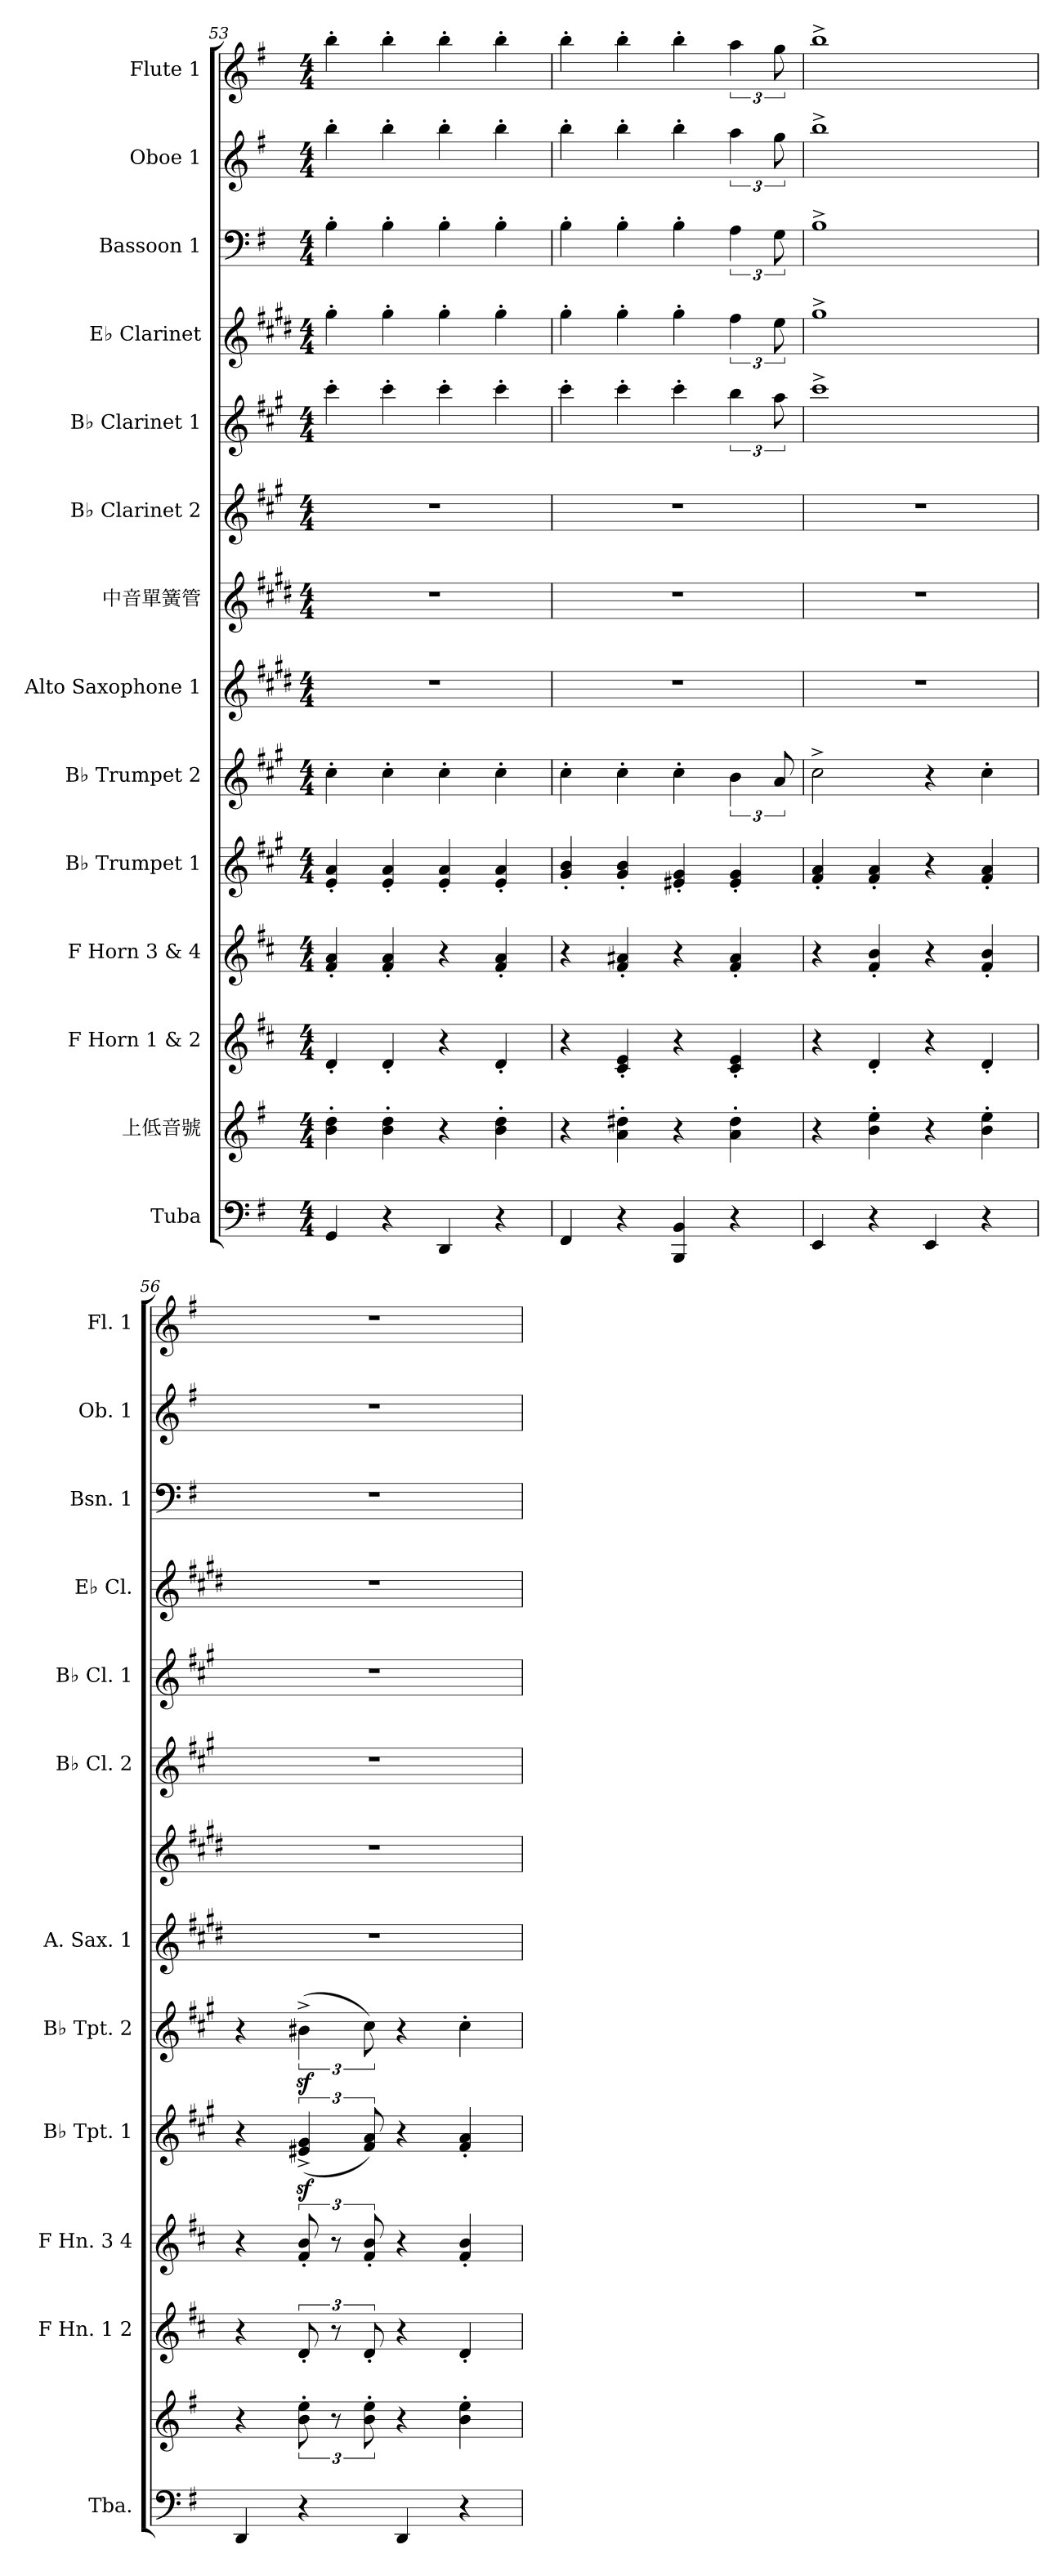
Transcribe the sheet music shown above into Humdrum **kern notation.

**kern	**kern	**kern	**kern	**kern	**kern	**kern	**kern	**kern	**kern	**kern	**kern	**kern	**kern
*part14	*part13	*part12	*part11	*part10	*part9	*part8	*part7	*part6	*part5	*part4	*part3	*part2	*part1
*staff14	*staff13	*staff12	*staff11	*staff10	*staff9	*staff8	*staff7	*staff6	*staff5	*staff4	*staff3	*staff2	*staff1
*I"Tuba	*I"上低音號	*I"F Horn 1 &amp; 2	*I"F Horn 3 &amp; 4	*I"B♭ Trumpet 1	*I"B♭ Trumpet 2	*I"Alto Saxophone 1	*I"中音單簧管	*I"B♭ Clarinet 2	*I"B♭ Clarinet 1	*I"E♭ Clarinet	*I"Bassoon 1	*I"Oboe 1	*I"Flute 1
*I'Tba.	*	*I'F Hn. 1 2	*I'F Hn. 3 4	*I'B♭ Tpt. 1	*I'B♭ Tpt. 2	*I'A. Sax. 1	*	*I'B♭ Cl. 2	*I'B♭ Cl. 1	*I'E♭ Cl.	*I'Bsn. 1	*I'Ob. 1	*I'Fl. 1
*clefF4	*clefG2	*clefG2	*clefG2	*clefG2	*clefG2	*clefG2	*clefG2	*clefG2	*clefG2	*clefG2	*clefF4	*clefG2	*clefG2
*	*ITrd8c14	*ITrd4c7	*ITrd4c7	*ITrd1c2	*ITrd1c2	*ITrd5c9	*ITrd5c9	*ITrd1c2	*ITrd1c2	*ITrd-2c-3	*	*	*
*k[f#]	*k[f#]	*k[f#]	*k[f#]	*k[f#]	*k[f#]	*k[f#]	*k[f#]	*k[f#]	*k[f#]	*k[f#]	*k[f#]	*k[f#]	*k[f#]
*M4/4	*M4/4	*M4/4	*M4/4	*M4/4	*M4/4	*M4/4	*M4/4	*M4/4	*M4/4	*M4/4	*M4/4	*M4/4	*M4/4
=53	=53	=53	=53	=53	=53	=53	=53	=53	=53	=53	=53	=53	=53
4GG/	4B\' 4d\'	4G'/	4B/' 4d/'	4d/' 4g/'	4b'\	1r	1r	1r	4bb'\	4bb'\	4B'\	4bb'\	4bb'\
4r	4B\' 4d\'	4G'/	4B/' 4d/'	4d/' 4g/'	4b'\	.	.	.	4bb'\	4bb'\	4B'\	4bb'\	4bb'\
4DD/	4r	4r	4r	4d/' 4g/'	4b'\	.	.	.	4bb'\	4bb'\	4B'\	4bb'\	4bb'\
4r	4B\' 4d\'	4G'/	4B/' 4d/'	4d/' 4g/'	4b'\	.	.	.	4bb'\	4bb'\	4B'\	4bb'\	4bb'\
=54	=54	=54	=54	=54	=54	=54	=54	=54	=54	=54	=54	=54	=54
4FF#/	4r	4r	4r	4f#/' 4a/'	4b'\	1r	1r	1r	4bb'\	4bb'\	4B'\	4bb'\	4bb'\
4r	4A\' 4d#X\'	4F#/' 4A/'	4B/' 4d#X/'	4f#/' 4a/'	4b'\	.	.	.	4bb'\	4bb'\	4B'\	4bb'\	4bb'\
4BBB/ 4BB/	4r	4r	4r	4d#X/' 4f#/'	4b'\	.	.	.	4bb'\	4bb'\	4B'\	4bb'\	4bb'\
4r	4A\' 4d#\'	4F#/' 4A/'	4B/' 4d#/'	4d#/' 4f#/'	6a\	.	.	.	6aa\	6aa\	6A\	6aa\	6aa\
.	.	.	.	.	12g/	.	.	.	12gg\	12gg\	12G\	12gg\	12gg\
=55	=55	=55	=55	=55	=55	=55	=55	=55	=55	=55	=55	=55	=55
4EE/	4r	4r	4r	4e/' 4g/'	2b^\	1r	1r	1r	1bb^	1bb^	1B^	1bb^	1bb^
4r	4B\' 4e\'	4G'/	4B/' 4e/'	4e/' 4g/'	.	.	.	.	.	.	.	.	.
4EE/	4r	4r	4r	4r	4r	.	.	.	.	.	.	.	.
4r	4B\' 4e\'	4G'/	4B/' 4e/'	4e/' 4g/'	4b'\	.	.	.	.	.	.	.	.
!!LO:PB:g=z
=56	=56	=56	=56	=56	=56	=56	=56	=56	=56	=56	=56	=56	=56
4DD/	4r	4r	4r	4r	4r	1r	1r	1r	1r	1r	1r	1r	1r
4r	12B\' 12e\'	12G'/	12B/' 12e/'	(<6d#X/z<^ 6f#/z<^	(>6a#Xz<^\	.	.	.	.	.	.	.	.
.	12r	12r	12r	.	.	.	.	.	.	.	.	.	.
.	12B\' 12e\'	12G'/	12B/' 12e/'	12e/ 12g/)	12b\)	.	.	.	.	.	.	.	.
4DD/	4r	4r	4r	4r	4r	.	.	.	.	.	.	.	.
4r	4B\' 4e\'	4G'/	4B/' 4e/'	4e/' 4g/'	4b'\	.	.	.	.	.	.	.	.
=	=	=	=	=	=	=	=	=	=	=	=	=	=
*-	*-	*-	*-	*-	*-	*-	*-	*-	*-	*-	*-	*-	*-
